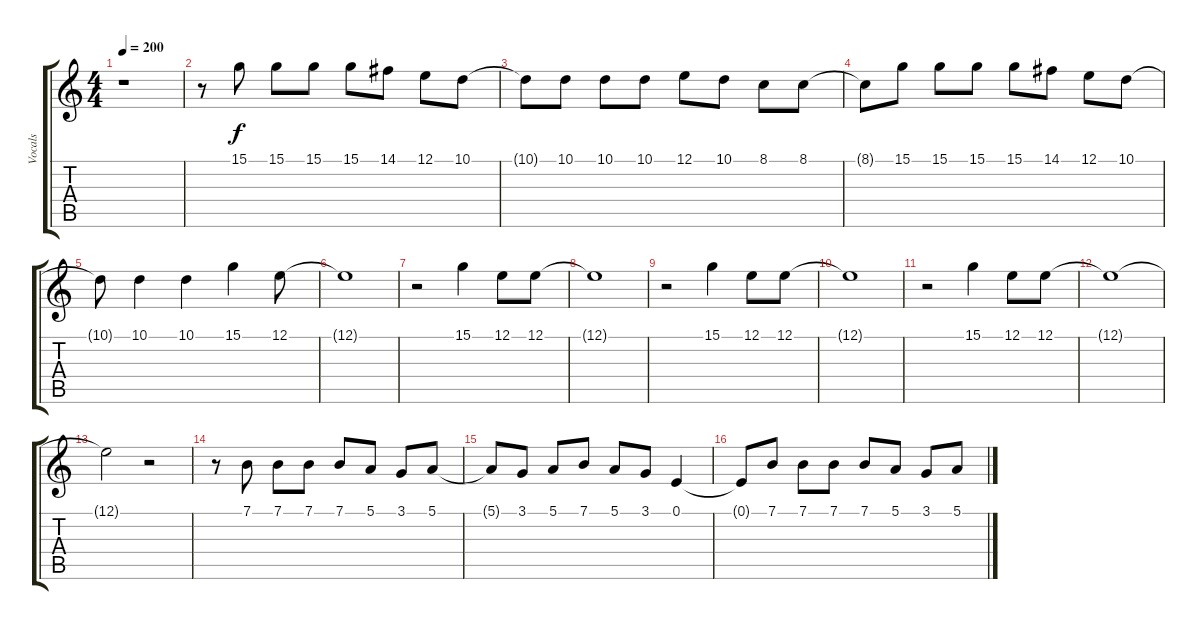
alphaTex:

\track ("Vocals" "Vocals") {instrument lead6voice}
\staff {score tabs}
\tuning (E4 B3 G3 D3 A2 E2) {hide}
\ts (4 4)
\tempo 200
\clef g2
\ks c
r.1{dy f} |
r.8 15.1.8 15.1.8 15.1.8 15.1.8 14.1.8 12.1.8 10.1.8 |
10.1{t}.8 10.1.8 10.1.8 10.1.8 12.1.8 10.1.8 8.1.8 8.1.8 |
8.1{t}.8 15.1.8 15.1.8 15.1.8 15.1.8 14.1.8 12.1.8 10.1.8 |
10.1{t}.8 10.1.4 10.1.4 15.1.4 12.1.8 |
12.1{t}.1 |
r.2 15.1.4 12.1.8 12.1.8 |
12.1{t}.1 |
r.2 15.1.4 12.1.8 12.1.8 |
12.1{t}.1 |
r.2 15.1.4 12.1.8 12.1.8 |
12.1{t}.1 |
12.1{t}.2 r.2 |
r.8 7.1.8 7.1.8 7.1.8 7.1.8 5.1.8 3.1.8 5.1.8 |
5.1{t}.8 3.1.8 5.1.8 7.1.8 5.1.8 3.1.8 0.1.4 |
0.1{t}.8 7.1.8 7.1.8 7.1.8 7.1.8 5.1.8 3.1.8 5.1.8
